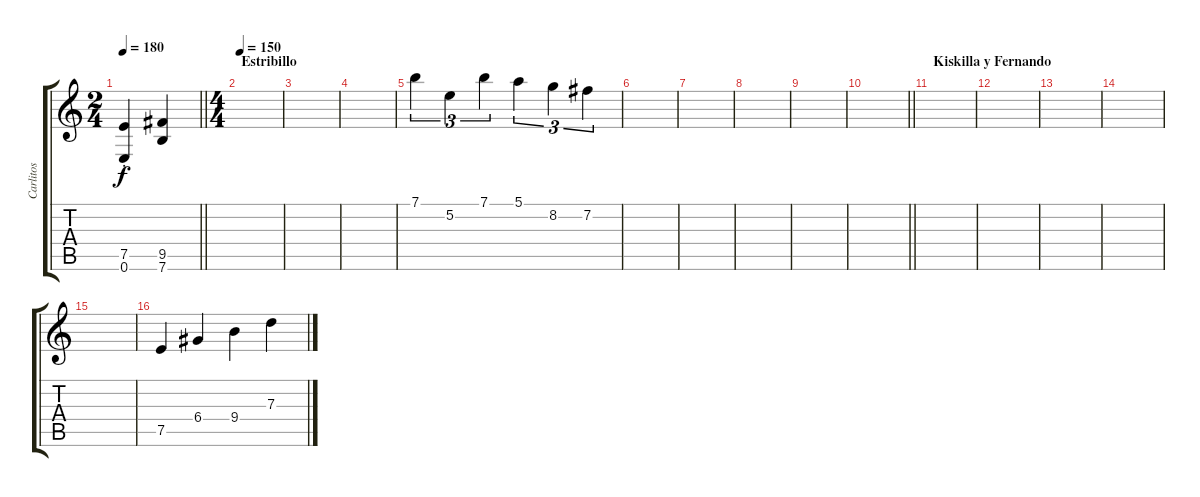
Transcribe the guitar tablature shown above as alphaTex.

\track ("Carlitos" "Carlitos") {instrument overdrivenguitar}
\staff {score tabs}
\tuning (E4 B3 G3 D3 A2 E2) {hide}
\ts (2 4)
\tempo 180
\clef g2
\barLineRight lightlight
\ks c
(7.5{st} 0.6{st}).4{dy f} (9.5 7.6).4 |
\ts (4 4)
\section ("" "Estribillo")
\tempo 150
|
|
|
7.1.4{tu (3 2)} 5.2.4{tu (3 2)} 7.1.4{tu (3 2)} 5.1.4{tu (3 2)} 8.2.4{tu (3 2)} 7.2.4{tu (3 2)} |
|
|
|
|
\barLineRight lightlight
|
\section ("" "Kiskilla y Fernando")
|
|
|
|
|
7.5.4 6.4.4 9.4.4 7.3.4
